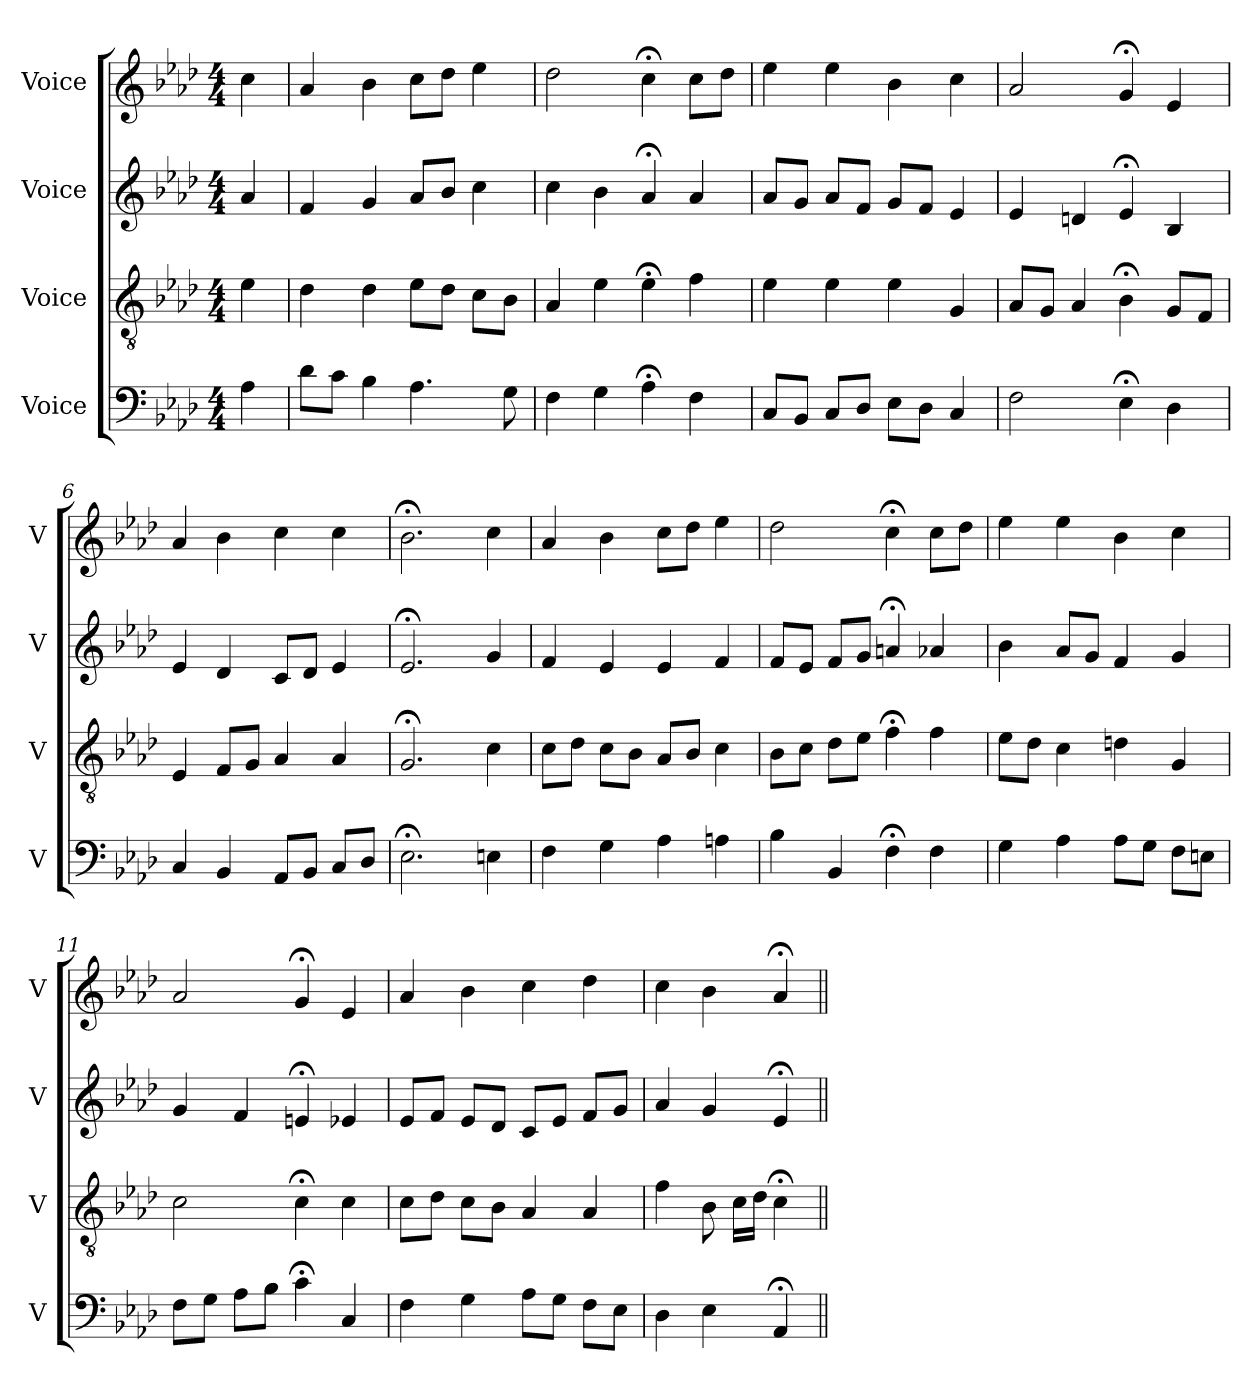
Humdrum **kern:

**kern	**kern	**kern	**kern
*part4	*part3	*part2	*part1
*staff4	*staff3	*staff2	*staff1
*I"Voice	*I"Voice	*I"Voice	*I"Voice
*I'V	*I'V	*I'V	*I'V
*clefF4	*clefGv2	*clefG2	*clefG2
*k[b-e-a-d-]	*k[b-e-a-d-]	*k[b-e-a-d-]	*k[b-e-a-d-]
*M4/4	*M4/4	*M4/4	*M4/4
=	=	=	=
4A-	4e-	4a-	4cc
=2	=2	=2	=2
8d-L	4d-	4f	4a-
8cJ	.	.	.
4B-	4d-	4g	4b-
4.A-	8e-L	8a-L	8ccL
.	8d-J	8b-J	8dd-J
.	8cL	4cc	4ee-
8G	8B-J	.	.
=3	=3	=3	=3
4F	4A-	4cc	2dd-
4G	4e-	4b-	.
4A-;<	4e-;<	4a-;<	4cc;<
4F	4f	4a-	8ccL
.	.	.	8dd-J
=4	=4	=4	=4
8CL	4e-	8a-L	4ee-
8BB-J	.	8gJ	.
8CL	4e-	8a-L	4ee-
8D-J	.	8fJ	.
8E-L	4e-	8gL	4b-
8D-J	.	8fJ	.
4C	4G	4e-	4cc
=5	=5	=5	=5
2F	8A-L	4e-	2a-
.	8GJ	.	.
.	4A-	4dn	.
4E-;<	4B-;<	4e-;<	4g;<
4D-	8GL	4B-	4e-
.	8FJ	.	.
=6	=6	=6	=6
4C	4E-	4e-	4a-
4BB-	8FL	4d-	4b-
.	8GJ	.	.
8AA-L	4A-	8cL	4cc
8BB-J	.	8d-J	.
8CL	4A-	4e-	4cc
8D-J	.	.	.
=7	=7	=7	=7
2.E-;<	2.G;<	2.e-;<	2.b-;<
4En	4c	4g	4cc
=8	=8	=8	=8
4F	8cL	4f	4a-
.	8d-J	.	.
4G	8cL	4e-	4b-
.	8B-J	.	.
4A-	8A-L	4e-	8ccL
.	8B-J	.	8dd-J
4An	4c	4f	4ee-
=9	=9	=9	=9
4B-	8B-L	8fL	2dd-
.	8cJ	8e-J	.
4BB-	8d-L	8fL	.
.	8e-J	8gJ	.
4F;<	4f;<	4an;<	4cc;<
4F	4f	4a-X	8ccL
.	.	.	8dd-J
=10	=10	=10	=10
4G	8e-L	4b-	4ee-
.	8d-J	.	.
4A-	4c	8a-L	4ee-
.	.	8gJ	.
8A-L	4dn	4f	4b-
8GJ	.	.	.
8FL	4G	4g	4cc
8EnJ	.	.	.
=11	=11	=11	=11
8FL	2c	4g	2a-
8GJ	.	.	.
8A-L	.	4f	.
8B-J	.	.	.
4c;<	4c;<	4en;<	4g;<
4C	4c	4e-X	4e-
=12	=12	=12	=12
4F	8cL	8e-L	4a-
.	8d-J	8fJ	.
4G	8cL	8e-L	4b-
.	8B-J	8d-J	.
8A-L	4A-	8cL	4cc
8GJ	.	8e-J	.
8FL	4A-	8fL	4dd-
8E-J	.	8gJ	.
=13	=13	=13	=13
4D-	4f	4a-	4cc
4E-	8B-	4g	4b-
.	16cLL	.	.
.	16d-JJ	.	.
4AA-;<	4c;<	4e-;<	4a-;<
=||	=||	=||	=||
*-	*-	*-	*-
